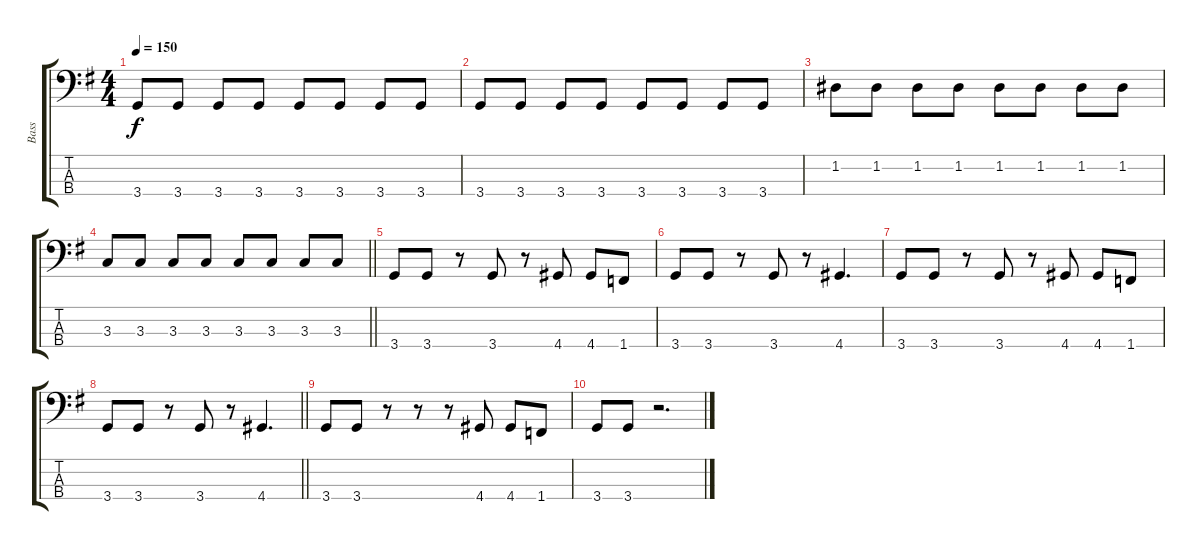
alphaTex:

\track ("Bass" "Bass") {instrument electricbassfinger}
\staff {score tabs}
\tuning (G2 D2 A1 E1) {hide}
\ts (4 4)
\tempo 150
\clef f4
\ks eminor
3.4.8{dy f} 3.4.8 3.4.8 3.4.8 3.4.8 3.4.8 3.4.8 3.4.8 |
3.4.8 3.4.8 3.4.8 3.4.8 3.4.8 3.4.8 3.4.8 3.4.8 |
1.2.8 1.2.8 1.2.8 1.2.8 1.2.8 1.2.8 1.2.8 1.2.8 |
\barLineRight lightlight
3.3.8 3.3.8 3.3.8 3.3.8 3.3.8 3.3.8 3.3.8 3.3.8 |
\section ("" "")
3.4.8 3.4.8 r.8 3.4.8 r.8 4.4.8 4.4.8 1.4.8 |
3.4.8 3.4.8 r.8 3.4.8 r.8 4.4.4{d} |
3.4.8 3.4.8 r.8 3.4.8 r.8 4.4.8 4.4.8 1.4.8 |
\barLineRight lightlight
3.4.8 3.4.8 r.8 3.4.8 r.8 4.4.4{d} |
\section ("" "")
3.4.8 3.4.8 r.8 r.8 r.8 4.4.8 4.4.8 1.4.8 |
3.4.8 3.4.8 r.2{d}
